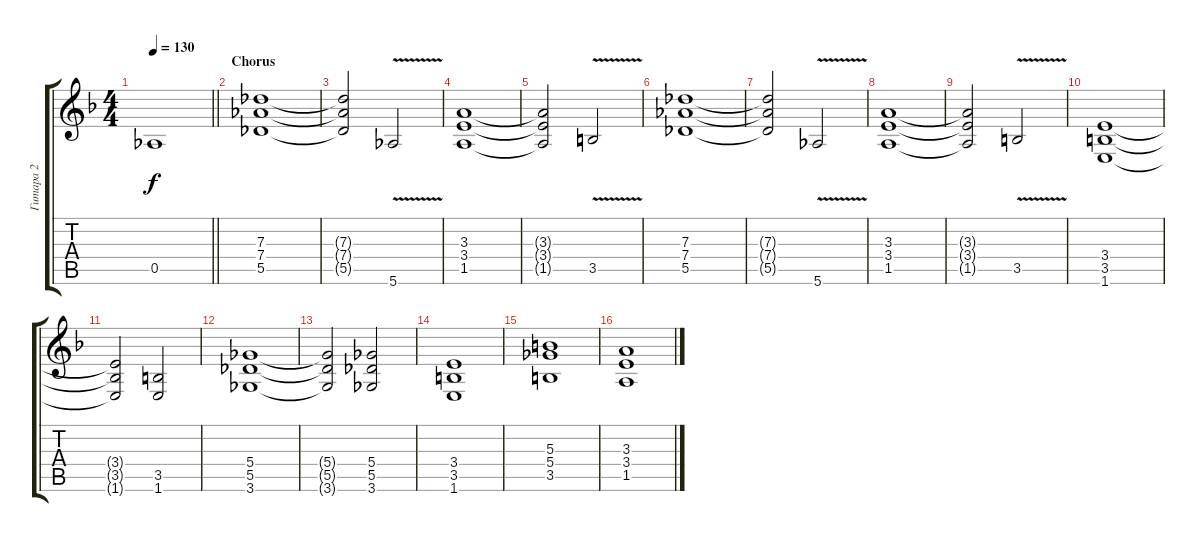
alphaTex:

\track ("Гитара 2" "Гитара 2") {instrument distortionguitar}
\staff {score tabs}
\tuning (Eb4 Bb3 Gb3 Db3 Ab2 Eb2) {hide}
\ts (4 4)
\tempo 130
\clef g2
\barLineRight lightlight
\ks dminor
0.5.1{dy f} |
\section ("" "Chorus")
(7.3 7.4 5.5).1 |
(7.3{t} 7.4{t} 5.5{t}).2 5.6{v}.2 |
(3.3 3.4 1.5).1 |
(3.3{t} 3.4{t} 1.5{t}).2 3.5{v}.2 |
(7.3 7.4 5.5).1 |
(7.3{t} 7.4{t} 5.5{t}).2 5.6{v}.2 |
(3.3 3.4 1.5).1 |
(3.3{t} 3.4{t} 1.5{t}).2 3.5{v}.2 |
(3.4 3.5 1.6).1 |
(3.4{t} 3.5{t} 1.6{t}).2 (3.5 1.6).2 |
(5.4 5.5 3.6).1 |
(5.4{t} 5.5{t} 3.6{t}).2 (5.4 5.5 3.6).2 |
(3.4 3.5 1.6).1 |
(5.3 5.4 3.5).1 |
(3.3 3.4 1.5).1
